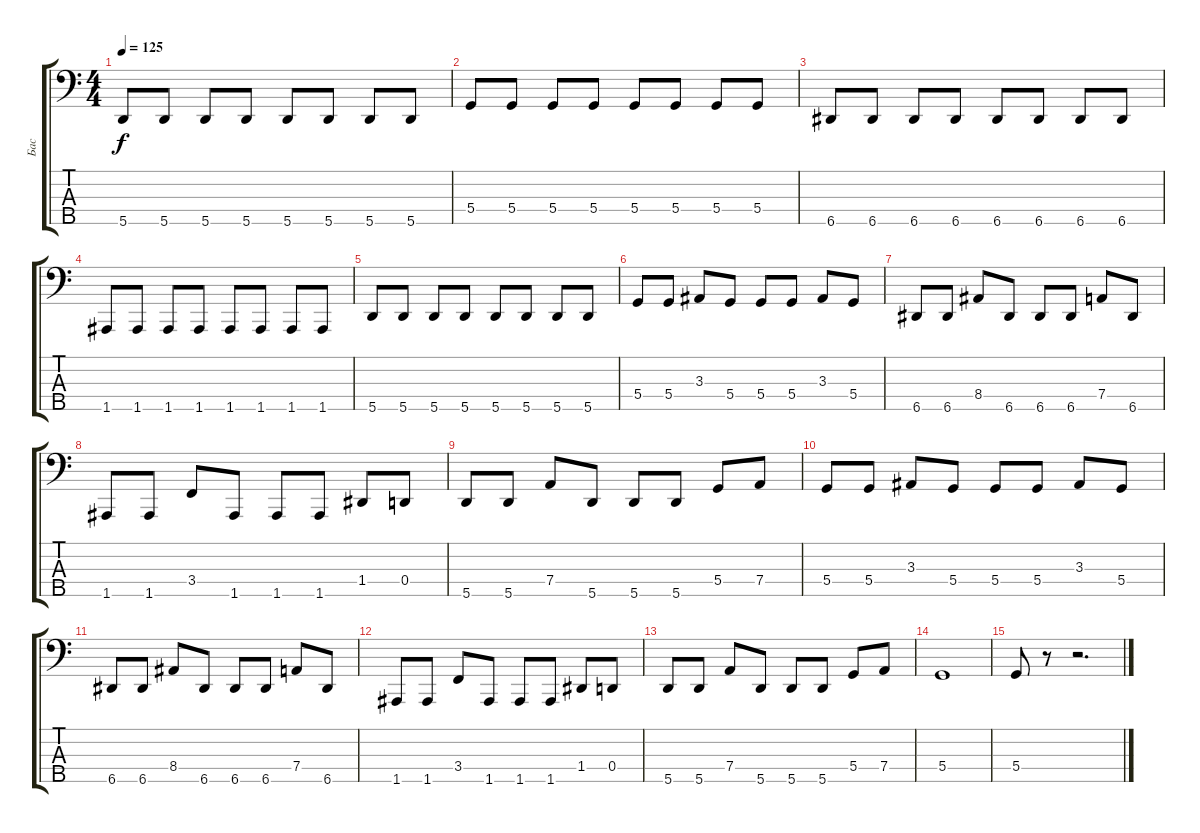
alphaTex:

\track ("Бас" "Бас") {instrument electricbassfinger}
\staff {score tabs}
\tuning (F2 C2 G1 D1 A0) {hide}
\ts (4 4)
\tempo 125
\clef f4
\ks c
5.5.8{dy f} 5.5.8 5.5.8 5.5.8 5.5.8 5.5.8 5.5.8 5.5.8 |
5.4.8 5.4.8 5.4.8 5.4.8 5.4.8 5.4.8 5.4.8 5.4.8 |
6.5.8 6.5.8 6.5.8 6.5.8 6.5.8 6.5.8 6.5.8 6.5.8 |
1.5.8 1.5.8 1.5.8 1.5.8 1.5.8 1.5.8 1.5.8 1.5.8 |
5.5.8 5.5.8 5.5.8 5.5.8 5.5.8 5.5.8 5.5.8 5.5.8 |
5.4.8 5.4.8 3.3.8 5.4.8 5.4.8 5.4.8 3.3.8 5.4.8 |
6.5.8 6.5.8 8.4.8 6.5.8 6.5.8 6.5.8 7.4.8 6.5.8 |
1.5.8 1.5.8 3.4.8 1.5.8 1.5.8 1.5.8 1.4.8 0.4.8 |
5.5.8 5.5.8 7.4.8 5.5.8 5.5.8 5.5.8 5.4.8 7.4.8 |
5.4.8 5.4.8 3.3.8 5.4.8 5.4.8 5.4.8 3.3.8 5.4.8 |
6.5.8 6.5.8 8.4.8 6.5.8 6.5.8 6.5.8 7.4.8 6.5.8 |
1.5.8 1.5.8 3.4.8 1.5.8 1.5.8 1.5.8 1.4.8 0.4.8 |
5.5.8 5.5.8 7.4.8 5.5.8 5.5.8 5.5.8 5.4.8 7.4.8 |
5.4.1 |
5.4.8 r.8 r.2{d}
